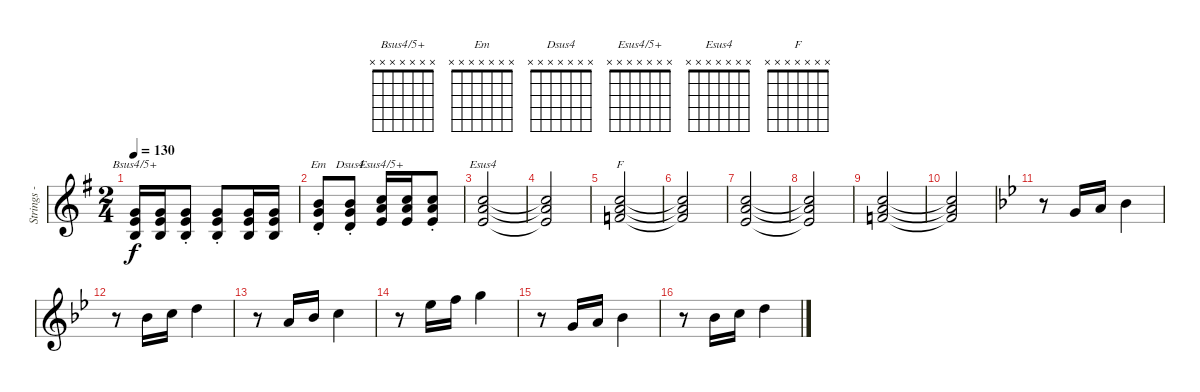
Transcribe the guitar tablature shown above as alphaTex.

\track ("Strings - Treble" "Strings - ") {instrument stringensemble1}
\staff {score}
\tuning (G4 E4 C4 G3 E3 C3 G2) {hide}
\chord ("Bsus4/5+" x x x x x x x)
\chord ("Em" x x x x x x x)
\chord ("Dsus4" x x x x x x x)
\chord ("Esus4/5+" x x x x x x x)
\chord ("Esus4" x x x x x x x)
\chord ("F" x x x x x x x)
\ts (2 4)
\tempo 130
\clef g2
\ks eminor
(0.1 0.2 4.4).16{ch "Bsus4/5+" dy f} (0.1 0.2 4.4).16 (0.1{st} 0.2{st} 4.4{st}).8 (0.1{st} 0.2{st} 4.4{st}).8 (0.1 0.2 4.4).16 (0.1 0.2 4.4).16 |
(4.1{st} 3.2{st} 2.3{st}).8{ch "Em"} (0.1{st} 7.2{st} 2.3{st}).8{ch "Dsus4"} (5.1 5.2 4.3).16{ch "Esus4/5+"} (5.1 5.2 4.3).16 (5.1{st} 5.2{st} 4.3{st}).8 |
(2.1 8.2 4.3).2{ch "Esus4"} |
(2.1{t} 8.2{t} 4.3{t}).2 |
(5.1 5.2 5.3).2{ch "F"} |
(5.1{t} 5.2{t} 5.3{t}).2 |
(2.1 8.2 4.3).2 |
(2.1{t} 8.2{t} 4.3{t}).2 |
(5.1 5.2 5.3).2 |
(5.1{t} 5.2{t} 5.3{t}).2 |
\ks gminor
r.8 0.1.16 2.1.16 3.1.4 |
r.8 3.1.16 5.1.16 7.1.4 |
r.8 2.1.16 3.1.16 5.1.4 |
r.8 8.1.16 10.1.16 12.1.4 |
r.8 0.1.16 2.1.16 3.1.4 |
r.8 3.1.16 5.1.16 7.1.4
